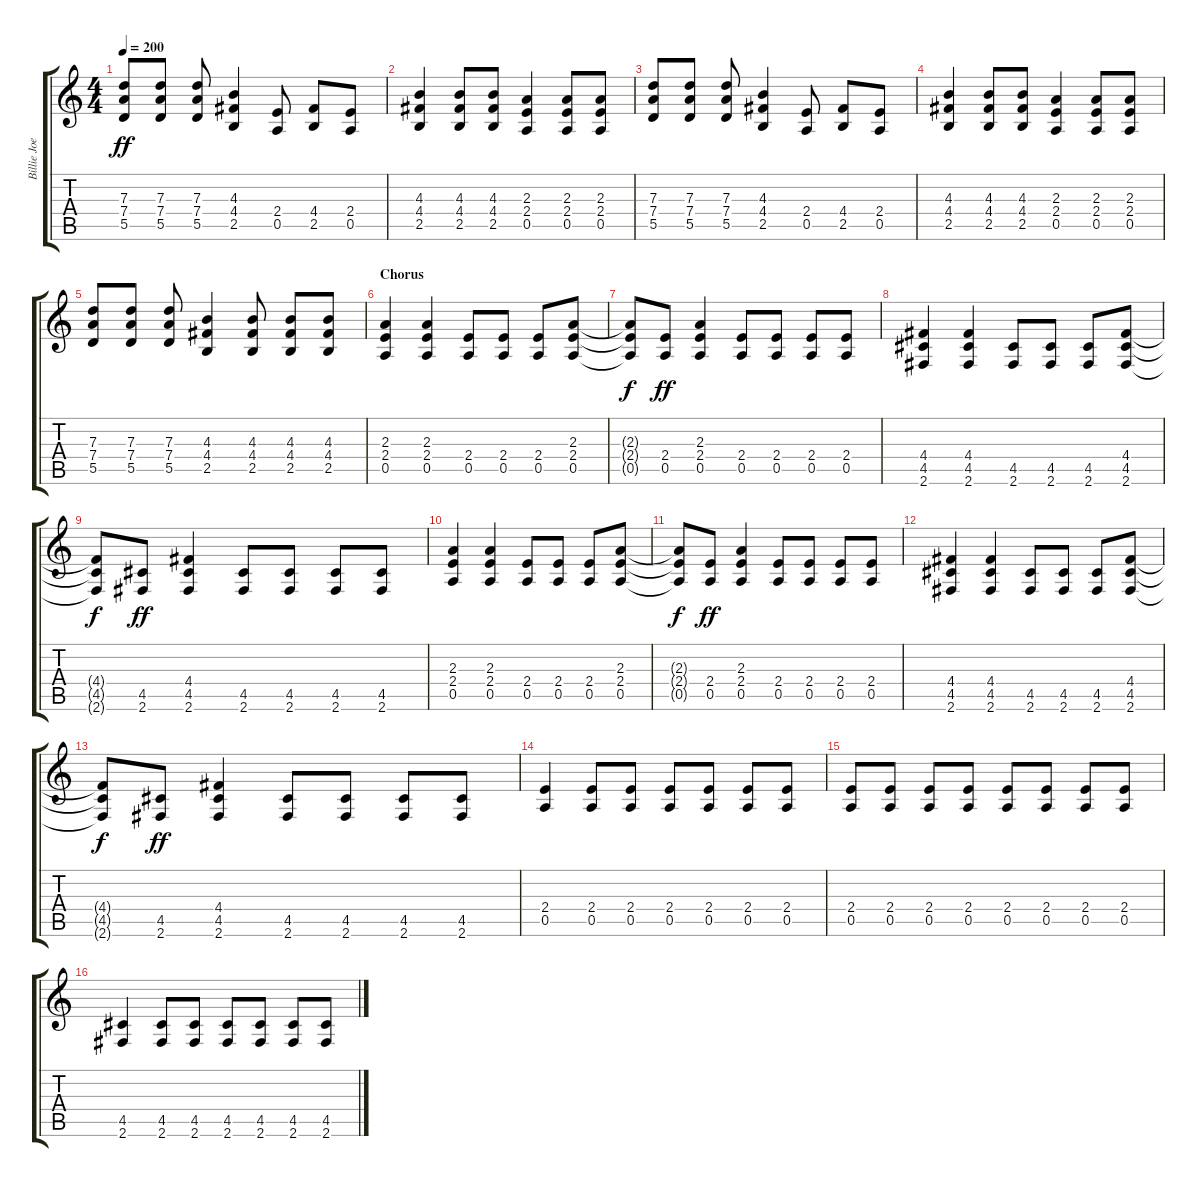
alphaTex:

\track ("Billie Joe Armstrong (Guitar 2)" "Billie Joe") {instrument overdrivenguitar}
\staff {score tabs}
\tuning (E4 B3 G3 D3 A2 E2) {hide}
\ts (4 4)
\tempo 200
\clef g2
\ks c
(7.3 7.4 5.5).8{dy ff} (7.3 7.4 5.5).8 (7.3 7.4 5.5).8 (4.3 4.4 2.5).4 (2.4 0.5).8 (4.4 2.5).8 (2.4 0.5).8 |
(4.3 4.4 2.5).4 (4.3 4.4 2.5).8 (4.3 4.4 2.5).8 (2.3 2.4 0.5).4 (2.3 2.4 0.5).8 (2.3 2.4 0.5).8 |
(7.3 7.4 5.5).8 (7.3 7.4 5.5).8 (7.3 7.4 5.5).8 (4.3 4.4 2.5).4 (2.4 0.5).8 (4.4 2.5).8 (2.4 0.5).8 |
(4.3 4.4 2.5).4 (4.3 4.4 2.5).8 (4.3 4.4 2.5).8 (2.3 2.4 0.5).4 (2.3 2.4 0.5).8 (2.3 2.4 0.5).8 |
(7.3 7.4 5.5).8 (7.3 7.4 5.5).8 (7.3 7.4 5.5).8 (4.3 4.4 2.5).4 (4.3 4.4 2.5).8 (4.3 4.4 2.5).8 (4.3 4.4 2.5).8 |
\section ("" "Chorus")
(2.3 2.4 0.5).4 (2.3 2.4 0.5).4 (2.4 0.5).8 (2.4 0.5).8 (2.4 0.5).8 (2.3 2.4 0.5).8 |
(2.3{t} 2.4{t} 0.5{t}).8{dy f} (2.4 0.5).8{dy ff} (2.3 2.4 0.5).4 (2.4 0.5).8 (2.4 0.5).8 (2.4 0.5).8 (2.4 0.5).8 |
(4.4 4.5 2.6).4 (4.4 4.5 2.6).4 (4.5 2.6).8 (4.5 2.6).8 (4.5 2.6).8 (4.4 4.5 2.6).8 |
(4.4{t} 4.5{t} 2.6{t}).8{dy f} (4.5 2.6).8{dy ff} (4.4 4.5 2.6).4 (4.5 2.6).8 (4.5 2.6).8 (4.5 2.6).8 (4.5 2.6).8 |
(2.3 2.4 0.5).4 (2.3 2.4 0.5).4 (2.4 0.5).8 (2.4 0.5).8 (2.4 0.5).8 (2.3 2.4 0.5).8 |
(2.3{t} 2.4{t} 0.5{t}).8{dy f} (2.4 0.5).8{dy ff} (2.3 2.4 0.5).4 (2.4 0.5).8 (2.4 0.5).8 (2.4 0.5).8 (2.4 0.5).8 |
(4.4 4.5 2.6).4 (4.4 4.5 2.6).4 (4.5 2.6).8 (4.5 2.6).8 (4.5 2.6).8 (4.4 4.5 2.6).8 |
(4.4{t} 4.5{t} 2.6{t}).8{dy f} (4.5 2.6).8{dy ff} (4.4 4.5 2.6).4 (4.5 2.6).8 (4.5 2.6).8 (4.5 2.6).8 (4.5 2.6).8 |
(2.4 0.5).4 (2.4 0.5).8 (2.4 0.5).8 (2.4 0.5).8 (2.4 0.5).8 (2.4 0.5).8 (2.4 0.5).8 |
(2.4 0.5).8 (2.4 0.5).8 (2.4 0.5).8 (2.4 0.5).8 (2.4 0.5).8 (2.4 0.5).8 (2.4 0.5).8 (2.4 0.5).8 |
(4.5 2.6).4 (4.5 2.6).8 (4.5 2.6).8 (4.5 2.6).8 (4.5 2.6).8 (4.5 2.6).8 (4.5 2.6).8
